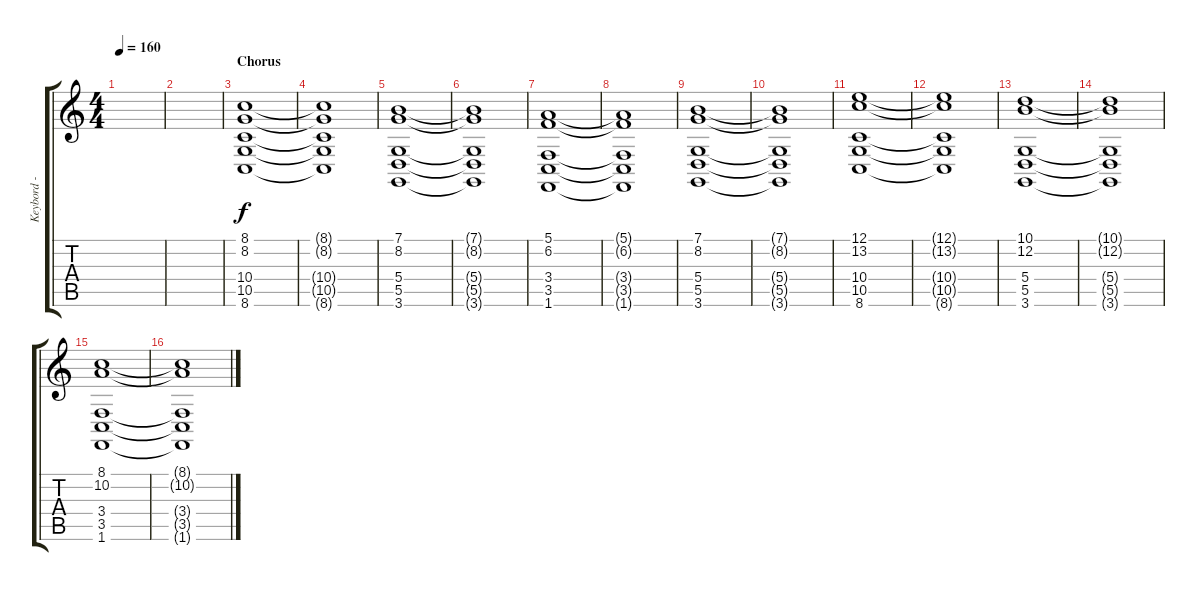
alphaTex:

\track ("Keybord - BG" "Keybord - ") {instrument pad4choir}
\staff {score tabs}
\tuning (E4 B3 G3 D3 A2 E2) {hide}
\ts (4 4)
\tempo 160
\clef g2
\ks c
|
|
\section ("" "Chorus")
(8.1 8.2 10.4 10.5 8.6).1 |
(8.1{t} 8.2{t} 10.4{t} 10.5{t} 8.6{t}).1 |
(7.1 8.2 5.4 5.5 3.6).1 |
(7.1{t} 8.2{t} 5.4{t} 5.5{t} 3.6{t}).1 |
(5.1 6.2 3.4 3.5 1.6).1 |
(5.1{t} 6.2{t} 3.4{t} 3.5{t} 1.6{t}).1 |
(7.1 8.2 5.4 5.5 3.6).1 |
(7.1{t} 8.2{t} 5.4{t} 5.5{t} 3.6{t}).1 |
(12.1 13.2 10.4 10.5 8.6).1 |
(12.1{t} 13.2{t} 10.4{t} 10.5{t} 8.6{t}).1 |
(10.1 12.2 5.4 5.5 3.6).1 |
(10.1{t} 12.2{t} 5.4{t} 5.5{t} 3.6{t}).1 |
(8.1 10.2 3.4 3.5 1.6).1 |
(8.1{t} 10.2{t} 3.4{t} 3.5{t} 1.6{t}).1
